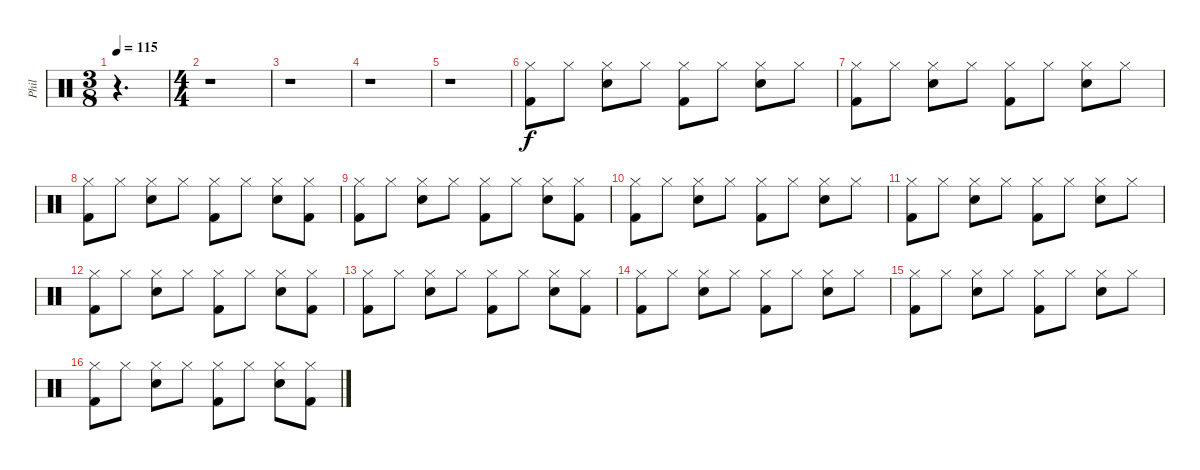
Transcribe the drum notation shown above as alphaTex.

\track ("Phil" "Phil") {instrument percussion}
\staff {score}
\articulation defaults
\ts (3 8)
\tempo 115
\clef neutral
\ks c
r.4{d dy f} |
\ts (4 4)
r.1 |
r.1 |
r.1 |
r.1 |
("Hi-Hat (closed)" "Kick (hit) 2").8 "Hi-Hat (closed)".8 ("Hi-Hat (closed)" "Snare (hit) 2").8 "Hi-Hat (closed)".8 ("Hi-Hat (closed)" "Kick (hit) 2").8 "Hi-Hat (closed)".8 ("Hi-Hat (closed)" "Snare (hit) 2").8 "Hi-Hat (closed)".8 |
("Hi-Hat (closed)" "Kick (hit) 2").8 "Hi-Hat (closed)".8 ("Hi-Hat (closed)" "Snare (hit) 2").8 "Hi-Hat (closed)".8 ("Hi-Hat (closed)" "Kick (hit) 2").8 "Hi-Hat (closed)".8 ("Hi-Hat (closed)" "Snare (hit) 2").8 "Hi-Hat (closed)".8 |
("Hi-Hat (closed)" "Kick (hit) 2").8 "Hi-Hat (closed)".8 ("Hi-Hat (closed)" "Snare (hit) 2").8 "Hi-Hat (closed)".8 ("Hi-Hat (closed)" "Kick (hit) 2").8 "Hi-Hat (closed)".8 ("Hi-Hat (closed)" "Snare (hit) 2").8 ("Hi-Hat (closed)" "Kick (hit) 2").8 |
("Hi-Hat (closed)" "Kick (hit) 2").8 "Hi-Hat (closed)".8 ("Hi-Hat (closed)" "Snare (hit) 2").8 "Hi-Hat (closed)".8 ("Hi-Hat (closed)" "Kick (hit) 2").8 "Hi-Hat (closed)".8 ("Hi-Hat (closed)" "Snare (hit) 2").8 ("Hi-Hat (closed)" "Kick (hit) 2").8 |
("Hi-Hat (closed)" "Kick (hit) 2").8 "Hi-Hat (closed)".8 ("Hi-Hat (closed)" "Snare (hit) 2").8 "Hi-Hat (closed)".8 ("Hi-Hat (closed)" "Kick (hit) 2").8 "Hi-Hat (closed)".8 ("Hi-Hat (closed)" "Snare (hit) 2").8 "Hi-Hat (closed)".8 |
("Hi-Hat (closed)" "Kick (hit) 2").8 "Hi-Hat (closed)".8 ("Hi-Hat (closed)" "Snare (hit) 2").8 "Hi-Hat (closed)".8 ("Hi-Hat (closed)" "Kick (hit) 2").8 "Hi-Hat (closed)".8 ("Hi-Hat (closed)" "Snare (hit) 2").8 "Hi-Hat (closed)".8 |
("Hi-Hat (closed)" "Kick (hit) 2").8 "Hi-Hat (closed)".8 ("Hi-Hat (closed)" "Snare (hit) 2").8 "Hi-Hat (closed)".8 ("Hi-Hat (closed)" "Kick (hit) 2").8 "Hi-Hat (closed)".8 ("Hi-Hat (closed)" "Snare (hit) 2").8 ("Hi-Hat (closed)" "Kick (hit) 2").8 |
("Hi-Hat (closed)" "Kick (hit) 2").8 "Hi-Hat (closed)".8 ("Hi-Hat (closed)" "Snare (hit) 2").8 "Hi-Hat (closed)".8 ("Hi-Hat (closed)" "Kick (hit) 2").8 "Hi-Hat (closed)".8 ("Hi-Hat (closed)" "Snare (hit) 2").8 ("Hi-Hat (closed)" "Kick (hit) 2").8 |
("Hi-Hat (closed)" "Kick (hit) 2").8 "Hi-Hat (closed)".8 ("Hi-Hat (closed)" "Snare (hit) 2").8 "Hi-Hat (closed)".8 ("Hi-Hat (closed)" "Kick (hit) 2").8 "Hi-Hat (closed)".8 ("Hi-Hat (closed)" "Snare (hit) 2").8 "Hi-Hat (closed)".8 |
("Hi-Hat (closed)" "Kick (hit) 2").8 "Hi-Hat (closed)".8 ("Hi-Hat (closed)" "Snare (hit) 2").8 "Hi-Hat (closed)".8 ("Hi-Hat (closed)" "Kick (hit) 2").8 "Hi-Hat (closed)".8 ("Hi-Hat (closed)" "Snare (hit) 2").8 "Hi-Hat (closed)".8 |
("Hi-Hat (closed)" "Kick (hit) 2").8 "Hi-Hat (closed)".8 ("Hi-Hat (closed)" "Snare (hit) 2").8 "Hi-Hat (closed)".8 ("Hi-Hat (closed)" "Kick (hit) 2").8 "Hi-Hat (closed)".8 ("Hi-Hat (closed)" "Snare (hit) 2").8 ("Hi-Hat (closed)" "Kick (hit) 2").8
